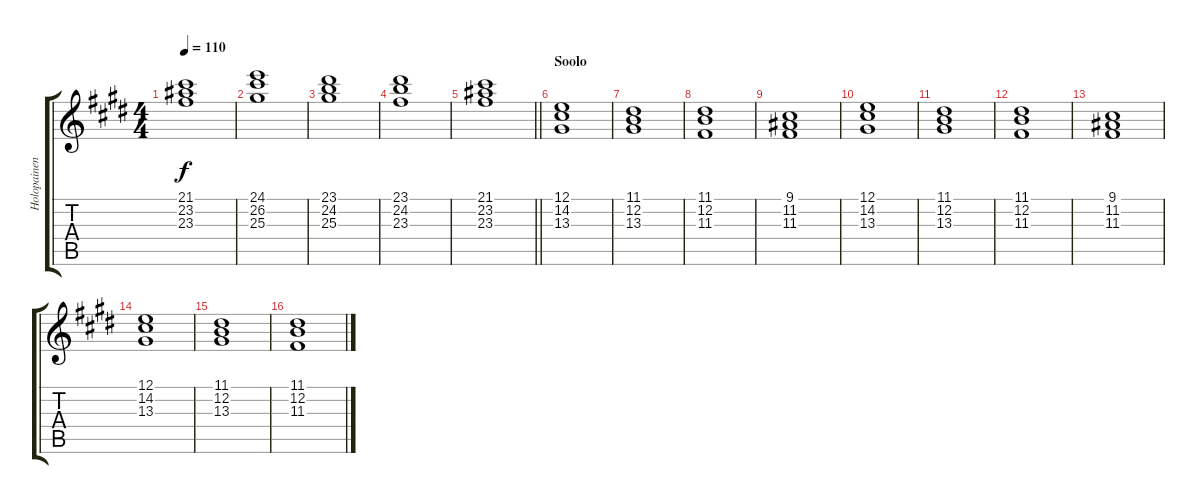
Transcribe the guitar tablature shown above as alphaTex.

\track ("Holopainen III" "Holopainen") {instrument stringensemble1}
\staff {score tabs}
\tuning (E4 B3 G3 D3 A2 E2) {hide}
\ts (4 4)
\tempo 110
\clef g2
\ks c#minor
(21.1 23.2 23.3).1{dy f} |
(24.1 26.2 25.3).1 |
(23.1 24.2 25.3).1 |
(23.1 24.2 23.3).1 |
\barLineRight lightlight
(21.1 23.2 23.3).1 |
\section ("" "Soolo")
(12.1 14.2 13.3).1{volume 13} |
(11.1 12.2 13.3).1 |
(11.1 12.2 11.3).1 |
(9.1 11.2 11.3).1 |
(12.1 14.2 13.3).1 |
(11.1 12.2 13.3).1 |
(11.1 12.2 11.3).1 |
(9.1 11.2 11.3).1 |
(12.1 14.2 13.3).1{volume 13} |
(11.1 12.2 13.3).1 |
(11.1 12.2 11.3).1
